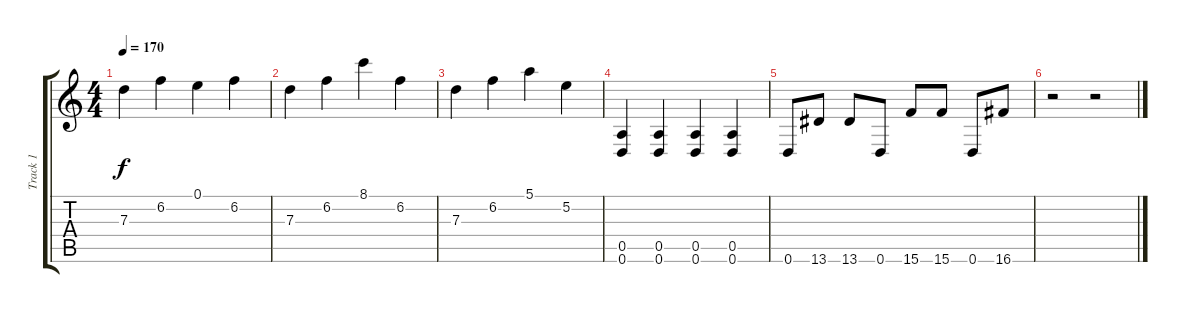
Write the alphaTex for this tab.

\track ("Track 1" "Track 1") {instrument distortionguitar}
\staff {score tabs}
\tuning (E4 B3 G3 D3 A2 D2) {hide}
\ts (4 4)
\tempo 170
\clef g2
\ks c
7.3.4{dy f} 6.2.4 0.1.4 6.2.4 |
7.3.4 6.2.4 8.1.4 6.2.4 |
7.3.4 6.2.4 5.1.4 5.2.4 |
(0.5 0.6).4 (0.5 0.6).4 (0.5 0.6).4 (0.5 0.6).4 |
0.6.8 13.6.8 13.6.8 0.6.8 15.6.8 15.6.8 0.6.8 16.6.8 |
r.2 r.2
